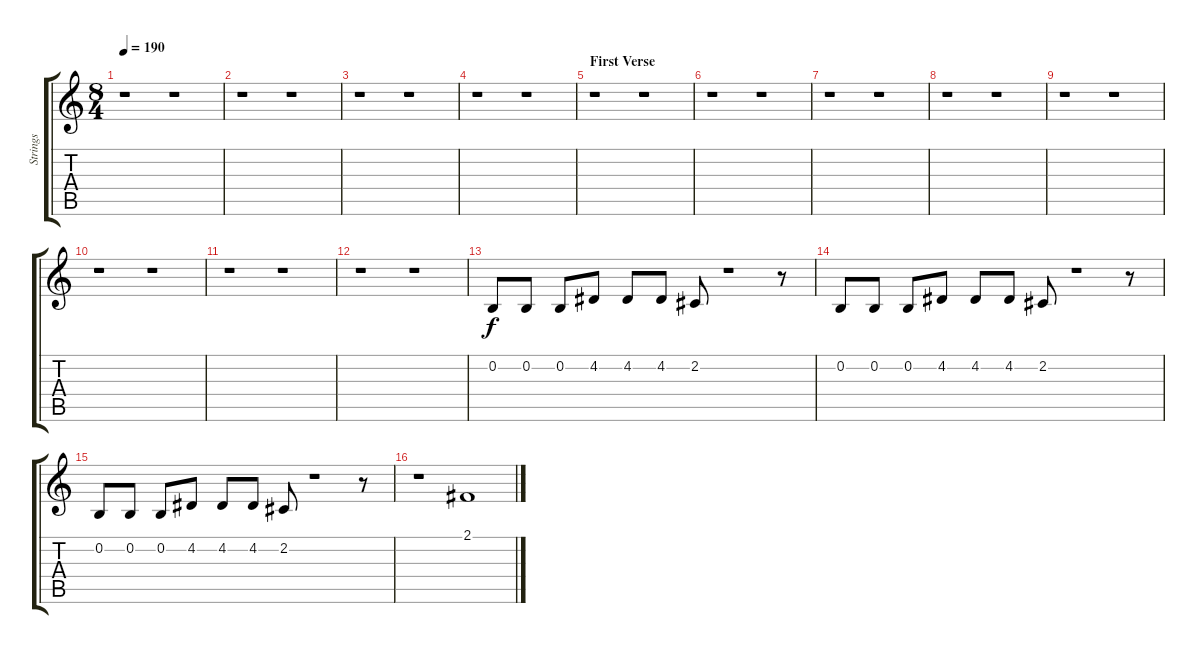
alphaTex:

\track ("Strings" "Strings") {instrument tremolostrings}
\staff {score tabs}
\tuning (E4 B3 G3 D3 A2 E2) {hide}
\ts (8 4)
\tempo 190
\clef g2
\ks c
r.1{dy f instrument tremolostrings} r.1 |
r.1 r.1 |
r.1 r.1 |
r.1 r.1 |
\section ("" "First Verse")
r.1 r.1 |
r.1 r.1 |
r.1 r.1 |
r.1 r.1 |
r.1 r.1 |
r.1 r.1 |
r.1 r.1 |
r.1 r.1 |
0.2.8 0.2.8 0.2.8 4.2.8 4.2.8 4.2.8 2.2.8 r.1 r.8 |
0.2.8 0.2.8 0.2.8 4.2.8 4.2.8 4.2.8 2.2.8 r.1 r.8 |
0.2.8 0.2.8 0.2.8 4.2.8 4.2.8 4.2.8 2.2.8 r.1 r.8 |
r.1{volume 0} 2.1.1{volume 15}
